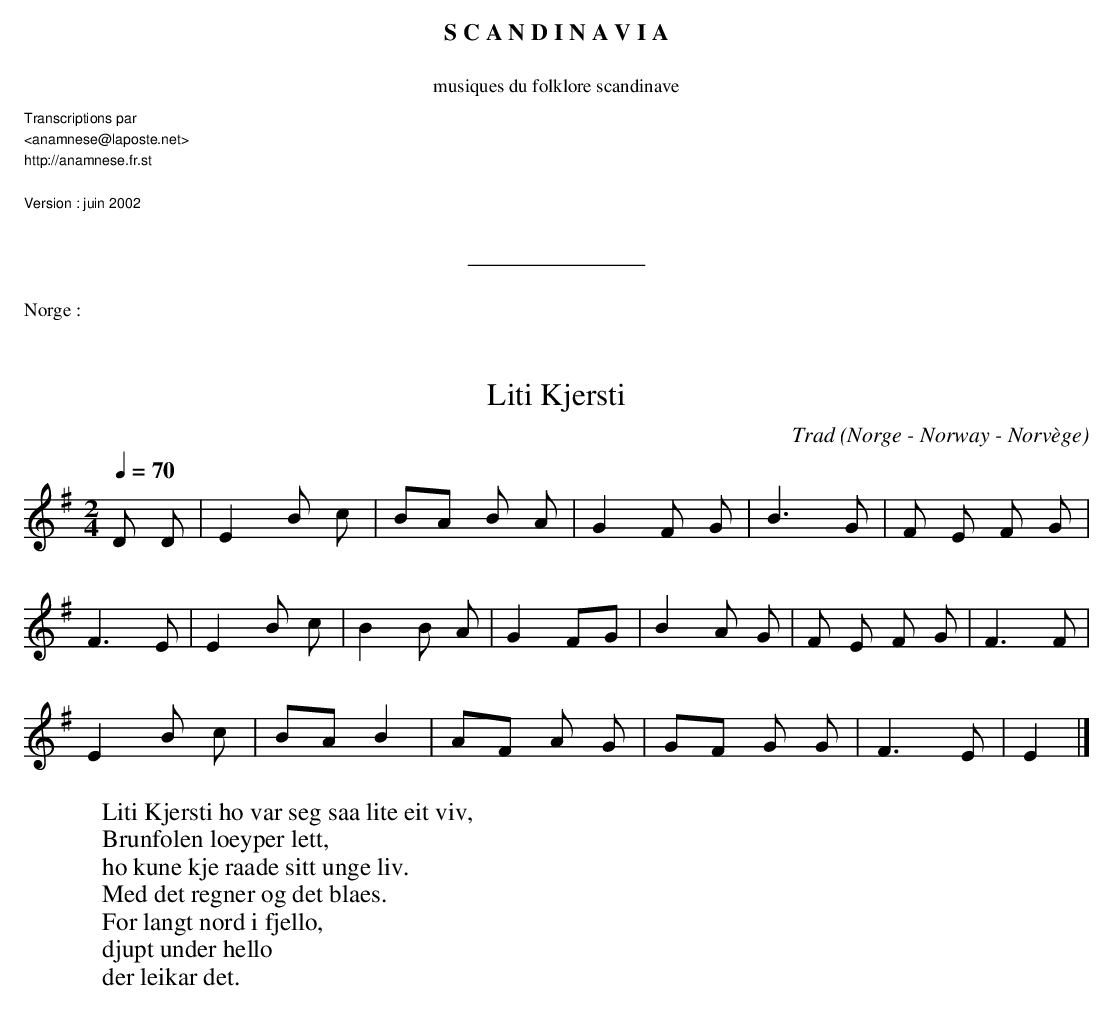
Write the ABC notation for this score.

X:1
T:Liti Kjersti
C:Trad
O:Norge - Norway - Norvège
M:2/4
L:1/8
Q:1/4=70
K:G
D D | E2 B c | BA B A | G2 F G | B3 G | F E F G |
F3 E | E2 B c | B2 B A | G2 FG | B2 A G |F E F G |F3 F |
E2 B c | BA B2 | AF A G | GF G G | F3 E | E2 |]
W:Liti Kjersti ho var seg saa lite eit viv,
W:Brunfolen loeyper lett,
W:ho kune kje raade sitt unge liv.
W:Med det regner og det blaes.
W:For langt nord i fjello,
W:djupt under hello
W:der leikar det.
